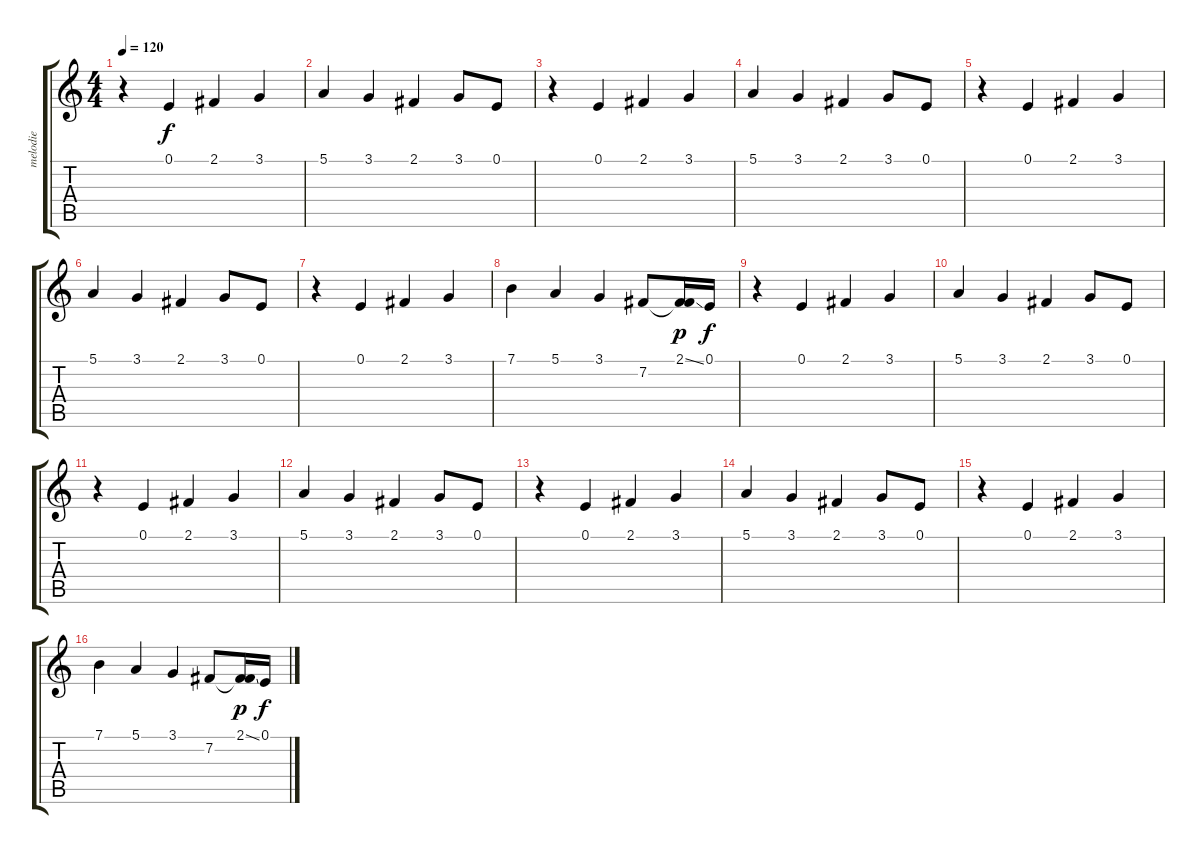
\track ("melodie" "melodie") {instrument lead6voice}
\staff {score tabs}
\tuning (E4 B3 G3 D3 A2 E2) {hide}
\ts (4 4)
\tempo 120
\clef g2
\ks c
r.4{dy f volume 9} 0.1.4 2.1.4 3.1.4 |
5.1.4 3.1.4 2.1.4 3.1.8 0.1.8 |
r.4 0.1.4 2.1.4 3.1.4 |
5.1.4 3.1.4 2.1.4 3.1.8 0.1.8 |
r.4{volume 7} 0.1.4 2.1.4 3.1.4 |
5.1.4 3.1.4 2.1.4 3.1.8 0.1.8 |
r.4 0.1.4 2.1.4 3.1.4 |
7.1.4 5.1.4 3.1.4 7.2.8 (2.1{ss} 7.2{t}).16{dy p} 0.1.16{dy f} |
r.4{volume 4} 0.1.4 2.1.4 3.1.4 |
5.1.4 3.1.4 2.1.4 3.1.8 0.1.8 |
r.4 0.1.4 2.1.4 3.1.4 |
5.1.4 3.1.4 2.1.4 3.1.8 0.1.8 |
r.4{volume 1} 0.1.4 2.1.4 3.1.4 |
5.1.4 3.1.4 2.1.4 3.1.8 0.1.8 |
r.4 0.1.4 2.1.4 3.1.4 |
7.1.4 5.1.4 3.1.4 7.2.8 (2.1{ss} 7.2{t}).16{dy p} 0.1.16{dy f}
